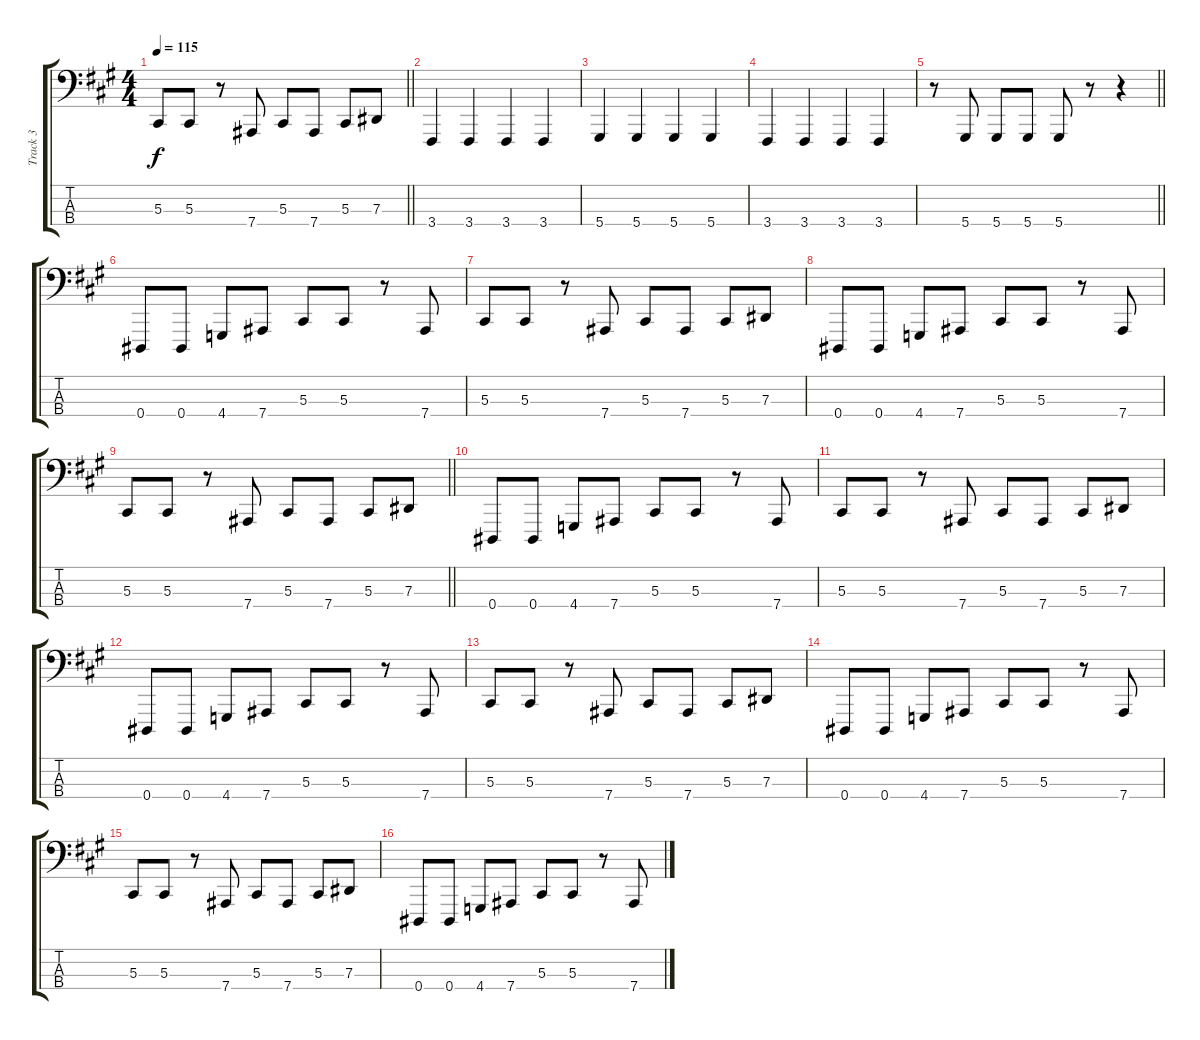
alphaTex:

\track ("Track 3" "Track 3") {instrument acousticgrandpiano}
\staff {score tabs}
\tuning (Gb2 Db2 Ab1 Eb1) {hide}
\ts (4 4)
\tempo 115
\clef f4
\barLineRight lightlight
\ks a
5.3.8{dy f} 5.3.8 r.8 7.4.8 5.3.8 7.4.8 5.3.8 7.3.8 |
3.4.4 3.4.4 3.4.4 3.4.4 |
5.4.4 5.4.4 5.4.4 5.4.4 |
3.4.4 3.4.4 3.4.4 3.4.4 |
\barLineRight lightlight
r.8 5.4.8 5.4.8 5.4.8 5.4.8 r.8 r.4 |
0.4.8 0.4.8 4.4.8 7.4.8 5.3.8 5.3.8 r.8 7.4.8 |
5.3.8 5.3.8 r.8 7.4.8 5.3.8 7.4.8 5.3.8 7.3.8 |
0.4.8 0.4.8 4.4.8 7.4.8 5.3.8 5.3.8 r.8 7.4.8 |
\barLineRight lightlight
5.3.8 5.3.8 r.8 7.4.8 5.3.8 7.4.8 5.3.8 7.3.8 |
0.4.8 0.4.8 4.4.8 7.4.8 5.3.8 5.3.8 r.8 7.4.8 |
5.3.8 5.3.8 r.8 7.4.8 5.3.8 7.4.8 5.3.8 7.3.8 |
0.4.8 0.4.8 4.4.8 7.4.8 5.3.8 5.3.8 r.8 7.4.8 |
5.3.8 5.3.8 r.8 7.4.8 5.3.8 7.4.8 5.3.8 7.3.8 |
0.4.8 0.4.8 4.4.8 7.4.8 5.3.8 5.3.8 r.8 7.4.8 |
5.3.8 5.3.8 r.8 7.4.8 5.3.8 7.4.8 5.3.8 7.3.8 |
0.4.8 0.4.8 4.4.8 7.4.8 5.3.8 5.3.8 r.8 7.4.8
